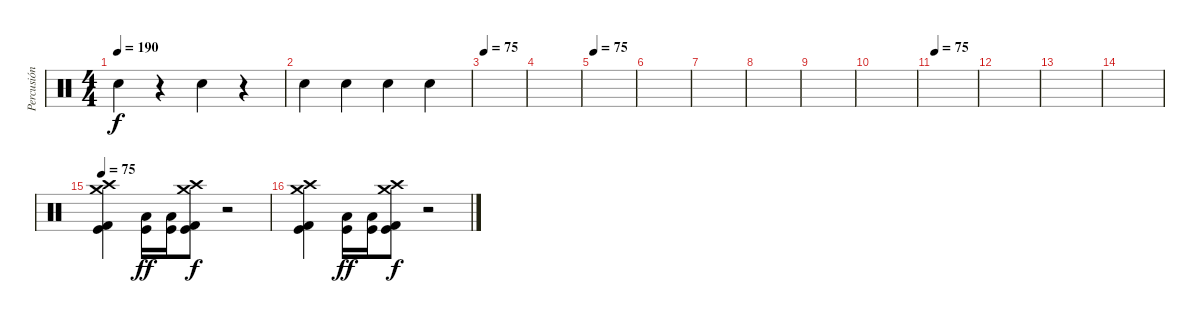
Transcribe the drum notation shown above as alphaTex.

\track ("Percusión" "Percusión") {instrument percussion}
\staff {score}
\articulation defaults
\ts (4 4)
\tempo 190
\tempo 75
\tempo 190
\clef neutral
\ks c "Electric Snare (hit)".4{dy f}
r.4 "Electric Snare (hit)".4 r.4 |
"Electric Snare (hit)".4 "Electric Snare (hit)".4 "Electric Snare (hit)".4 "Electric Snare (hit)".4 |
\tempo 75
|
|
\tempo 75
|
|
|
|
|
|
\tempo 75
|
|
|
|
\tempo 75
("Crash high (hit)" "Crash medium (hit)" "Kick (hit) 2" "Kick (hit)").4 ("Low Tom (hit)" "Kick (hit)").16{dy ff} ("Low Tom (hit)" "Kick (hit)").16 ("Crash medium (hit)" "Crash high (hit)" "Kick (hit) 2" "Kick (hit)").8{dy f} r.2 |
("Crash high (hit)" "Crash medium (hit)" "Kick (hit) 2" "Kick (hit)").4 ("Low Tom (hit)" "Kick (hit)").16{dy ff} ("Low Tom (hit)" "Kick (hit)").16 ("Crash medium (hit)" "Crash high (hit)" "Kick (hit) 2" "Kick (hit)").8{dy f} r.2
